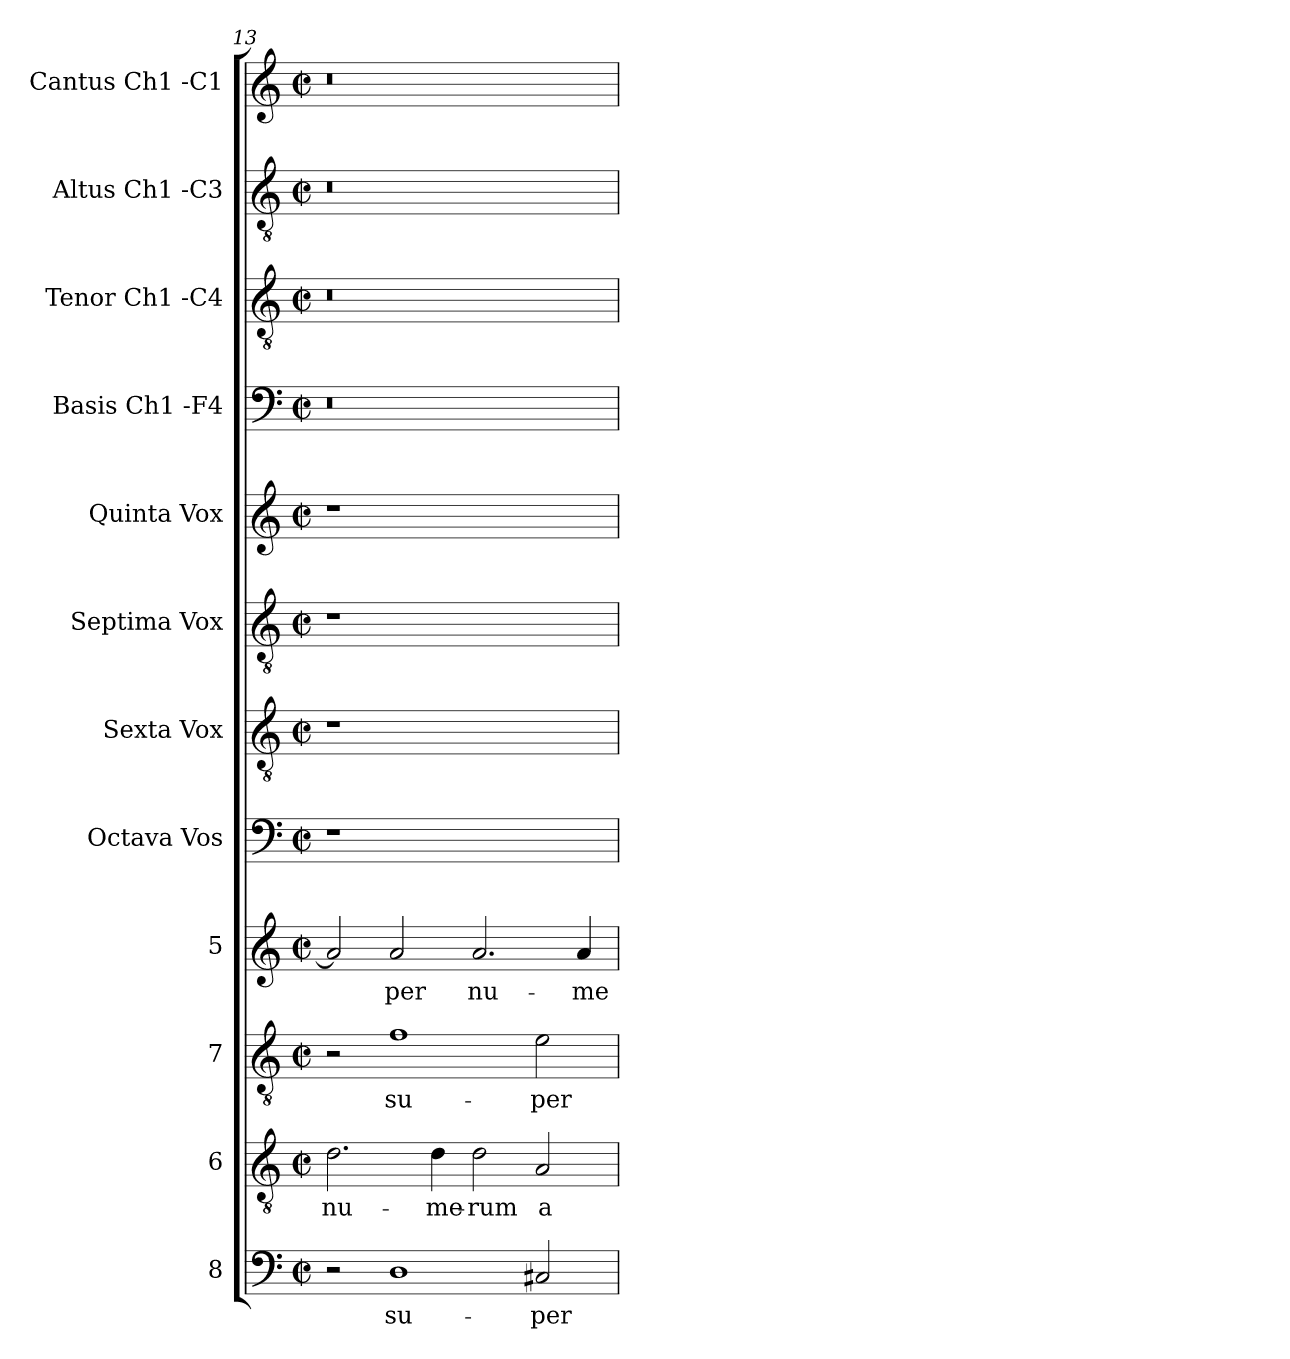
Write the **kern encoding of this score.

**kern	**text	**kern	**text	**kern	**text	**kern	**text	**kern	**kern	**kern	**kern	**kern	**kern	**kern	**kern
*part12	*part12	*part11	*part11	*part10	*part10	*part9	*part9	*part8	*part7	*part6	*part5	*part4	*part3	*part2	*part1
*staff12	*staff12	*staff11	*staff11	*staff10	*staff10	*staff9	*staff9	*staff8	*staff7	*staff6	*staff5	*staff4	*staff3	*staff2	*staff1
*I"8	*	*I"6	*	*I"7	*	*I"5	*	*I"Octava  Vos	*I"Sexta  Vox	*I"Septima  Vox	*I"Quinta  Vox	*I"Basis  Ch1 -F4	*I"Tenor  Ch1 -C4	*I"Altus  Ch1 -C3	*I"Cantus  Ch1 -C1
*	*	*	*	*	*	*	*	*	*	*	*	*I'B	*I'T	*I'A	*I'C
!!LO:PB:g=z
*clefF4	*	*clefGv2	*	*clefGv2	*	*clefG2	*	*clefF4	*clefGv2	*clefGv2	*clefG2	*clefF4	*clefGv2	*clefGv2	*clefG2
*k[]	*	*k[]	*	*k[]	*	*k[]	*	*k[]	*k[]	*k[]	*k[]	*k[]	*k[]	*k[]	*k[]
*C:	*	*C:	*	*C:	*	*C:	*	*C:	*C:	*C:	*C:	*C:	*C:	*C:	*C:
*M2/2	*	*M2/2	*	*M2/2	*	*M2/2	*	*M2/2	*M2/2	*M2/2	*M2/2	*M2/2	*M2/2	*M2/2	*M2/2
*met(c|)	*	*met(c|)	*	*met(c|)	*	*met(c|)	*	*met(c|)	*met(c|)	*met(c|)	*met(c|)	*met(c|)	*met(c|)	*met(c|)	*met(c|)
=13	=13	=13	=13	=13	=13	=13	=13	=13	=13	=13	=13	=13	=13	=13	=13
!	!	!	!LO:LY:b:cj	!	!	!	!LO:LY:b:cj	!	!	!	!	!	!	!	!
2r	.	2.d\	nu-	2r	.	2a/]	--	1r	1r	1r	1r	0r	0r	0r	0r
!	!LO:LY:b:cj	!	!	!	!LO:LY:b:cj	!	!LO:LY:b:cj	!	!	!	!	!	!	!	!
1D	su-	.	.	1f	su-	2a/	-per	.	.	.	.	.	.	.	.
!	!	!	!LO:LY:b:cj	!	!	!	!	!	!	!	!	!	!	!	!
.	.	4d\	-me-	.	.	.	.	.	.	.	.	.	.	.	.
!	!	!	!LO:LY:b:cj	!	!	!	!LO:LY:b:cj	!	!	!	!	!	!	!	!
.	.	2d\	-rum	.	.	2.a/	nu-	1ryy	1ryy	1ryy	1ryy	.	.	.	.
!	!LO:LY:b:cj	!	!LO:LY:b:cj	!	!LO:LY:b:cj	!	!	!	!	!	!	!	!	!	!
2C#X/	-per	2A/	a-	2e\	-per	.	.	.	.	.	.	.	.	.	.
!	!	!	!	!	!	!	!LO:LY:b:cj	!	!	!	!	!	!	!	!
.	.	.	.	.	.	4a/	-me-	.	.	.	.	.	.	.	.
=	=	=	=	=	=	=	=	=	=	=	=	=	=	=	=
*-	*-	*-	*-	*-	*-	*-	*-	*-	*-	*-	*-	*-	*-	*-	*-
